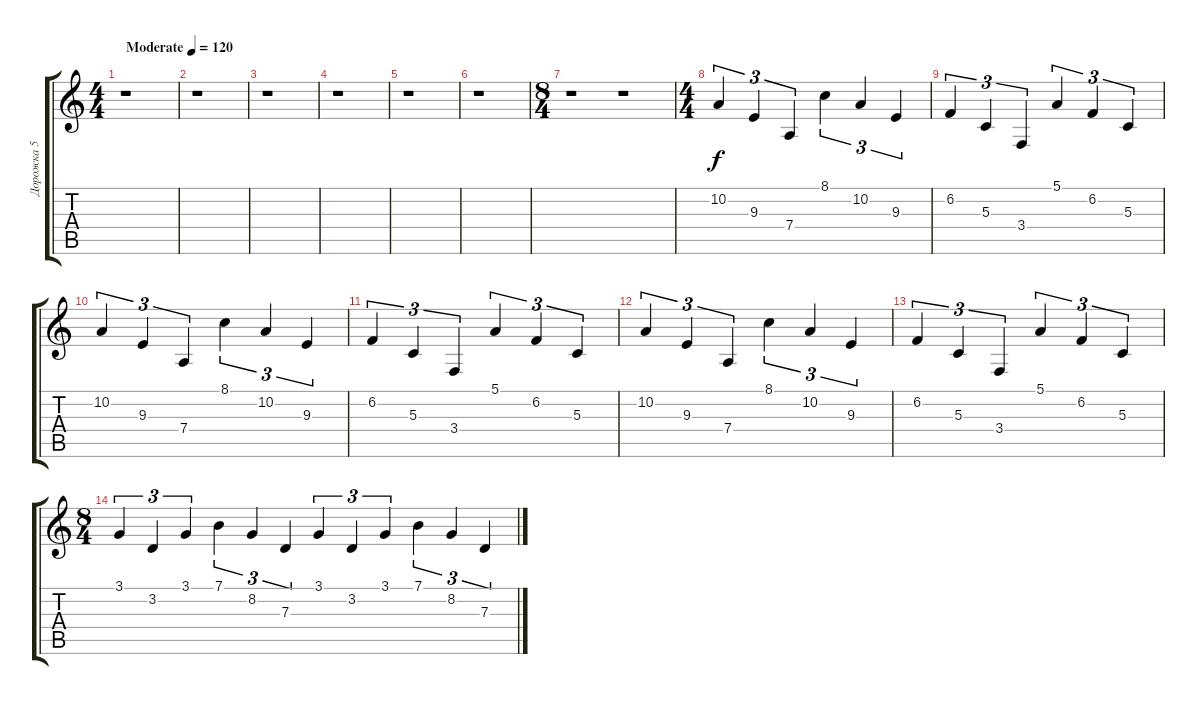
\track ("Дорожка 5" "Дорожка 5") {instrument stringensemble1}
\staff {score tabs}
\tuning (E4 B3 G3 D3 A2 E2) {hide}
\ts (4 4)
\tempo (120 "Moderate")
\clef g2
\ks c
r.1{dy f instrument stringensemble1} |
r.1 |
r.1 |
r.1 |
r.1 |
r.1 |
\ts (8 4)
r.1 r.1 |
\ts (4 4)
10.2.4{tu (3 2)} 9.3.4{tu (3 2)} 7.4.4{tu (3 2)} 8.1.4{tu (3 2)} 10.2.4{tu (3 2)} 9.3.4{tu (3 2)} |
6.2.4{tu (3 2)} 5.3.4{tu (3 2)} 3.4.4{tu (3 2)} 5.1.4{tu (3 2)} 6.2.4{tu (3 2)} 5.3.4{tu (3 2)} |
10.2.4{tu (3 2)} 9.3.4{tu (3 2)} 7.4.4{tu (3 2)} 8.1.4{tu (3 2)} 10.2.4{tu (3 2)} 9.3.4{tu (3 2)} |
6.2.4{tu (3 2)} 5.3.4{tu (3 2)} 3.4.4{tu (3 2)} 5.1.4{tu (3 2)} 6.2.4{tu (3 2)} 5.3.4{tu (3 2)} |
10.2.4{tu (3 2)} 9.3.4{tu (3 2)} 7.4.4{tu (3 2)} 8.1.4{tu (3 2)} 10.2.4{tu (3 2)} 9.3.4{tu (3 2)} |
6.2.4{tu (3 2)} 5.3.4{tu (3 2)} 3.4.4{tu (3 2)} 5.1.4{tu (3 2)} 6.2.4{tu (3 2)} 5.3.4{tu (3 2)} |
\ts (8 4)
3.1.4{tu (3 2)} 3.2.4{tu (3 2)} 3.1.4{tu (3 2)} 7.1.4{tu (3 2)} 8.2.4{tu (3 2)} 7.3.4{tu (3 2)} 3.1.4{tu (3 2)} 3.2.4{tu (3 2)} 3.1.4{tu (3 2)} 7.1.4{tu (3 2)} 8.2.4{tu (3 2)} 7.3.4{tu (3 2)}
